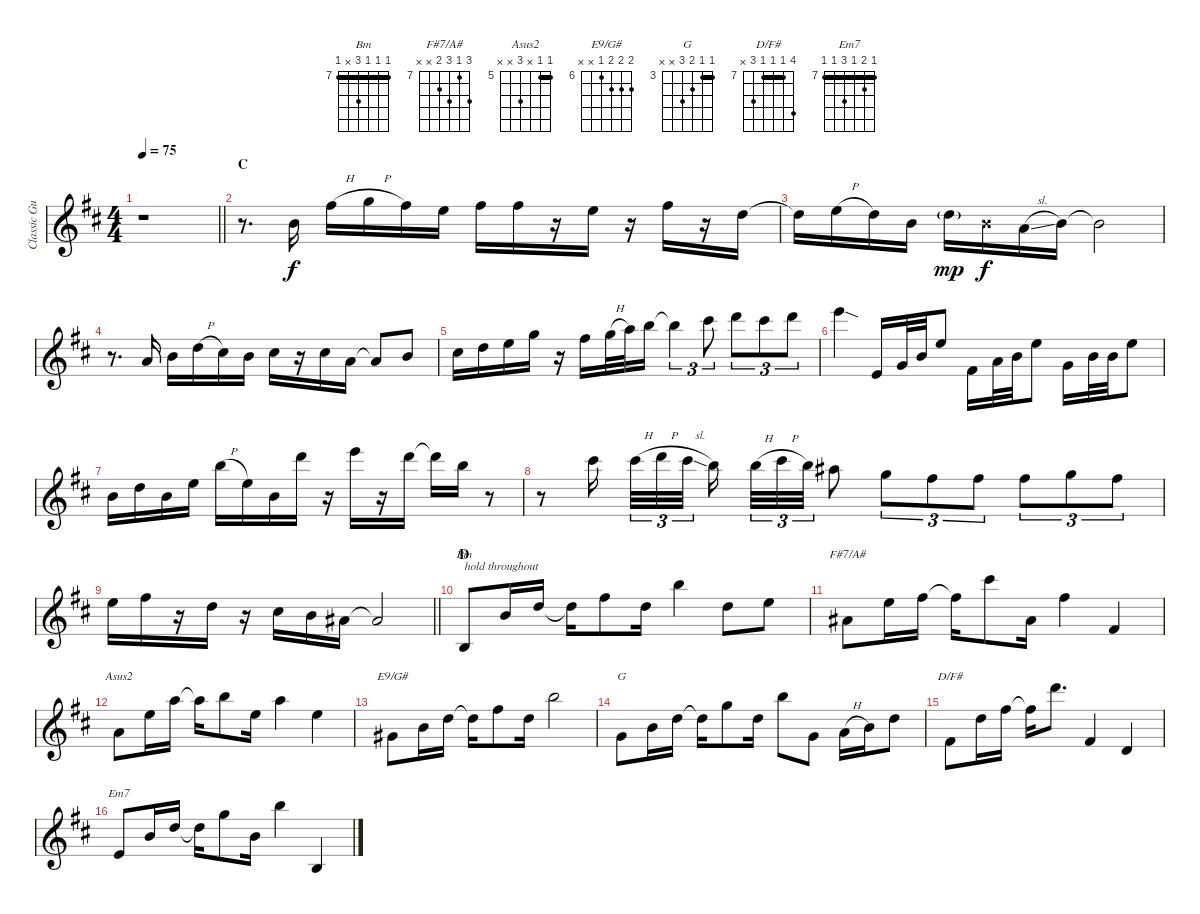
\track ("Classic Guitar 1" "Classic Gu") {instrument acousticguitarnylon}
\staff {score}
\tuning (E4 B3 G3 D3 A2 E2) {hide}
\chord ("Bm" 7 7 7 9 x 7) {firstfret 7 barre 7}
\chord ("F#7/A#" 9 7 9 8 x x) {firstfret 7}
\chord ("Asus2" 5 5 x 7 x x) {firstfret 5 barre 5}
\chord ("E9/G#" 7 7 7 6 x x) {firstfret 6}
\chord ("G" 3 3 4 5 x x) {firstfret 3 barre 3}
\chord ("D/F#" 10 7 7 7 9 x) {firstfret 7 barre 7}
\chord ("Em7" 7 8 7 9 7 7) {firstfret 7 barre 7}
\ts (4 4)
\tempo 75
\clef g2
\barLineRight lightlight
\ks d
r.1{dy f} |
\section ("" "C")
r.8{d} 0.2.16 7.2{h}.16 8.2{h}.16 7.2.16 5.2.16 7.2.16 7.2.16 r.16 5.2.16 r.16 7.2.16 r.16 7.3.16 |
7.3{t}.16 5.2{h}.16 3.2.16 4.3.16 3.2{g}.16{dy mp} 0.2{x}.16{dy f} 2.3{sl}.16 4.3.16 4.3{t}.2 |
r.8{d} 2.3.16 4.3.16 3.2{h}.16 2.2.16 4.3.16 2.2.16 r.16 2.2.16 2.3.16 2.3{t}.8 0.2.8 |
6.3.16 7.3.16 5.2.16 8.2.16 r.16 7.2.16 8.2{h}.32 10.2.32 7.1.16 7.1{t}.4{tu (3 2)} 9.1.8{tu (3 2)} 10.1.8{tu (3 2)} 9.1.8{tu (3 2)} 10.1.8{tu (3 2)} |
12.1{sod}.4 2.4.16 0.3.32 0.2.32 0.1.8 4.4.16 2.3.32 0.2.32 0.1.8 5.4.16 4.3.32 0.2.32 0.1.8 |
9.4.16 7.3.16 0.2.16 0.1.16 7.1{h}.16 0.1.16 0.2.16 10.1.16 r.16 12.1.16 r.16 10.1.16 10.1{t}.16 12.2.16 r.8 |
r.8 9.1.16{beam splitsecondary} 9.1{h}.32{tu (3 2)} 10.1{h}.32{tu (3 2)} 9.1{sl}.32{tu (3 2)} 7.1.16{beam splitsecondary} 7.1{h}.32{tu (3 2)} 9.1{h}.32{tu (3 2)} 7.1.32{tu (3 2)} 6.1.8 3.1.8{tu (3 2)} 2.1.8{tu (3 2)} 2.1.8{tu (3 2)} 2.1.8{tu (3 2)} 3.1.8{tu (3 2)} 2.1.8{tu (3 2)} |
\barLineRight lightlight
0.1.16 2.1.16 r.16 3.2.16 r.16 2.2.16 4.3.16 3.3.16 3.3{t}.2 |
\section ("" "D")
7.6.8{ch "Bm" txt "hold throughout"} 9.4.16 7.3.16 7.3{t}.16 7.2.8 7.3.16 7.1.4 7.3.8 9.3.8 |
8.4.8{ch "F#7/A#"} 9.3.16 7.2.16 7.2{t}.16 9.1.8 8.4.16 7.2.4 9.5.4 |
7.4.8{ch "Asus2"} 5.2.16 5.1.16 5.1{t}.16 7.1.8 5.2.16 5.1.4 5.2.4 |
6.4.8{ch "E9/G#"} 0.2.16 7.3.16 7.3{t}.16 7.2.8 7.3.16 7.1.2 |
5.4.8{ch "G"} 4.3.16 3.2.16 3.2{t}.16 3.1.8 3.2.16 7.1.8 0.3.8 2.3{h}.16 4.3.16 3.2.8 |
9.5.8{ch "D/F#"} 7.3.16 7.2.16 7.2{t}.16 10.1.8{d} 9.5.4 10.6.4 |
7.5.8{ch "Em7"} 9.4.16 7.3.16 7.3{t}.16 8.2.8 9.4.16 7.1.4 7.6.4
